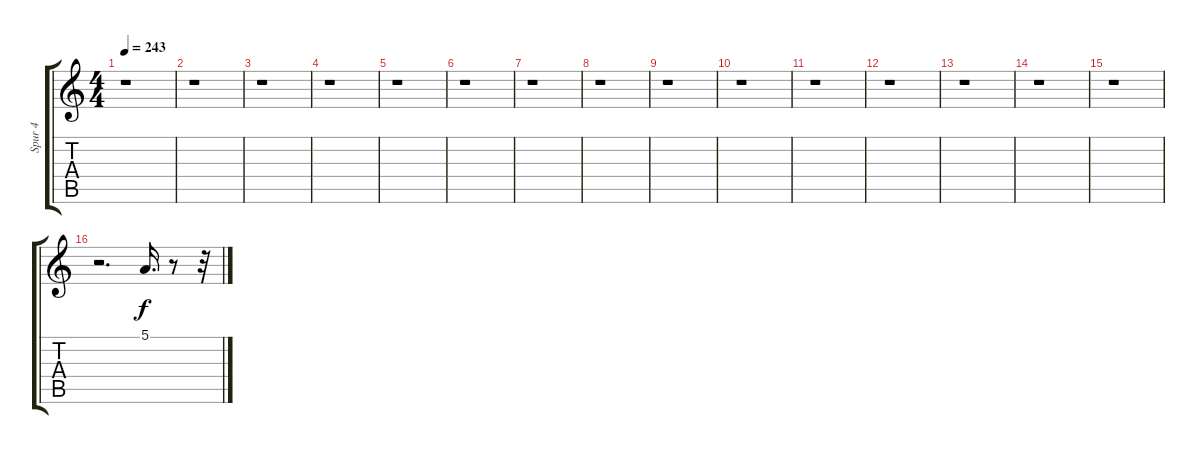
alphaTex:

\track ("Spur 4" "Spur 4") {instrument englishhorn}
\staff {score tabs}
\tuning (E4 B3 G3 D3 A2 E2) {hide}
\ts (4 4)
\tempo 243
\clef g2
\ks c
r.1{dy f} |
r.1 |
r.1 |
r.1 |
r.1 |
r.1 |
r.1 |
r.1 |
r.1 |
r.1 |
r.1 |
r.1 |
r.1 |
r.1 |
r.1 |
r.2{d} 5.1.16{d} r.8 r.32
